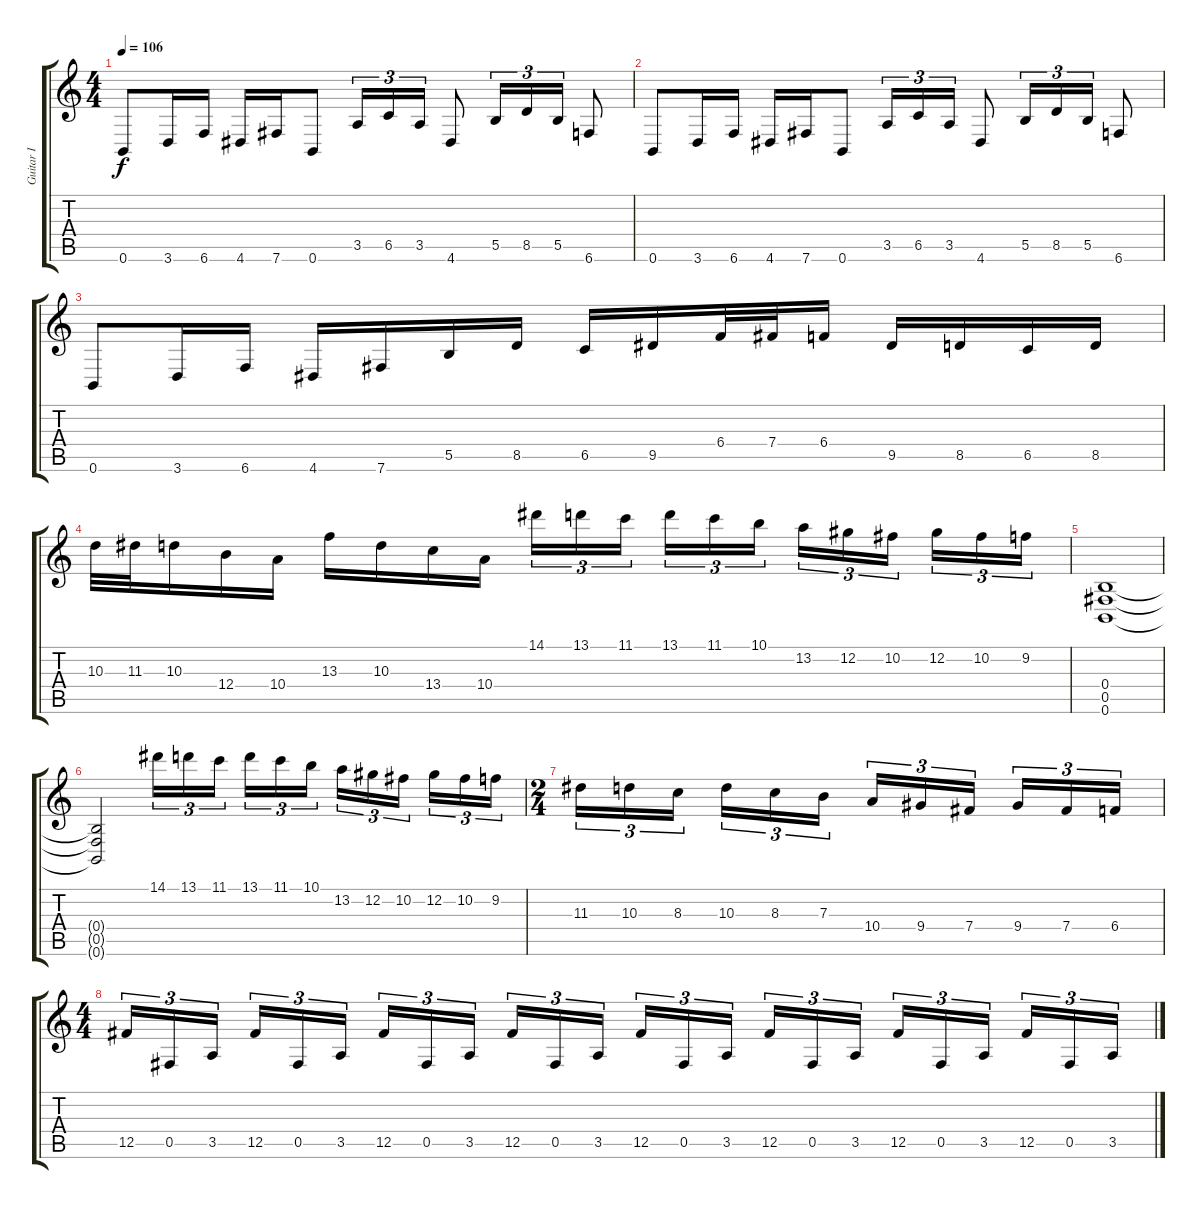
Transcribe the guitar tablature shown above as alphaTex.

\track ("Guitar I" "Guitar I") {instrument distortionguitar}
\staff {score tabs}
\tuning (Db4 Ab3 E3 B2 Gb2 B1) {hide}
\ts (4 4)
\tempo 106
\clef g2
\ks c
0.6.8{dy f} 3.6.16 6.6.16 4.6.16 7.6.16 0.6.8 3.5.16{tu (3 2)} 6.5.16{tu (3 2)} 3.5.16{tu (3 2)} 4.6.8 5.5.16{tu (3 2)} 8.5.16{tu (3 2)} 5.5.16{tu (3 2)} 6.6.8 |
0.6.8 3.6.16 6.6.16 4.6.16 7.6.16 0.6.8 3.5.16{tu (3 2)} 6.5.16{tu (3 2)} 3.5.16{tu (3 2)} 4.6.8 5.5.16{tu (3 2)} 8.5.16{tu (3 2)} 5.5.16{tu (3 2)} 6.6.8 |
0.6.8 3.6.16 6.6.16 4.6.16 7.6.16 5.5.16 8.5.16 6.5.16 9.5.16 6.4.32 7.4.32 6.4.16 9.5.16 8.5.16 6.5.16 8.5.16 |
10.3.32 11.3.32 10.3.16 12.4.16 10.4.16 13.3.16 10.3.16 13.4.16 10.4.16 14.1.16{tu (3 2)} 13.1.16{tu (3 2)} 11.1.16{tu (3 2) beam splitsecondary} 13.1.16{tu (3 2)} 11.1.16{tu (3 2)} 10.1.16{tu (3 2)} 13.2.16{tu (3 2)} 12.2.16{tu (3 2)} 10.2.16{tu (3 2) beam splitsecondary} 12.2.16{tu (3 2)} 10.2.16{tu (3 2)} 9.2.16{tu (3 2)} |
(0.4 0.5 0.6).1 |
(0.4{t} 0.5{t} 0.6{t}).2 14.1.16{tu (3 2)} 13.1.16{tu (3 2)} 11.1.16{tu (3 2) beam splitsecondary} 13.1.16{tu (3 2)} 11.1.16{tu (3 2)} 10.1.16{tu (3 2)} 13.2.16{tu (3 2)} 12.2.16{tu (3 2)} 10.2.16{tu (3 2) beam splitsecondary} 12.2.16{tu (3 2)} 10.2.16{tu (3 2)} 9.2.16{tu (3 2)} |
\ts (2 4)
11.3.16{tu (3 2)} 10.3.16{tu (3 2)} 8.3.16{tu (3 2) beam splitsecondary} 10.3.16{tu (3 2)} 8.3.16{tu (3 2)} 7.3.16{tu (3 2)} 10.4.16{tu (3 2)} 9.4.16{tu (3 2)} 7.4.16{tu (3 2) beam splitsecondary} 9.4.16{tu (3 2)} 7.4.16{tu (3 2)} 6.4.16{tu (3 2)} |
\ts (4 4)
12.5.16{tu (3 2)} 0.5.16{tu (3 2)} 3.5.16{tu (3 2) beam splitsecondary} 12.5.16{tu (3 2)} 0.5.16{tu (3 2)} 3.5.16{tu (3 2)} 12.5.16{tu (3 2)} 0.5.16{tu (3 2)} 3.5.16{tu (3 2) beam splitsecondary} 12.5.16{tu (3 2)} 0.5.16{tu (3 2)} 3.5.16{tu (3 2)} 12.5.16{tu (3 2)} 0.5.16{tu (3 2)} 3.5.16{tu (3 2) beam splitsecondary} 12.5.16{tu (3 2)} 0.5.16{tu (3 2)} 3.5.16{tu (3 2)} 12.5.16{tu (3 2)} 0.5.16{tu (3 2)} 3.5.16{tu (3 2) beam splitsecondary} 12.5.16{tu (3 2)} 0.5.16{tu (3 2)} 3.5.16{tu (3 2)}
